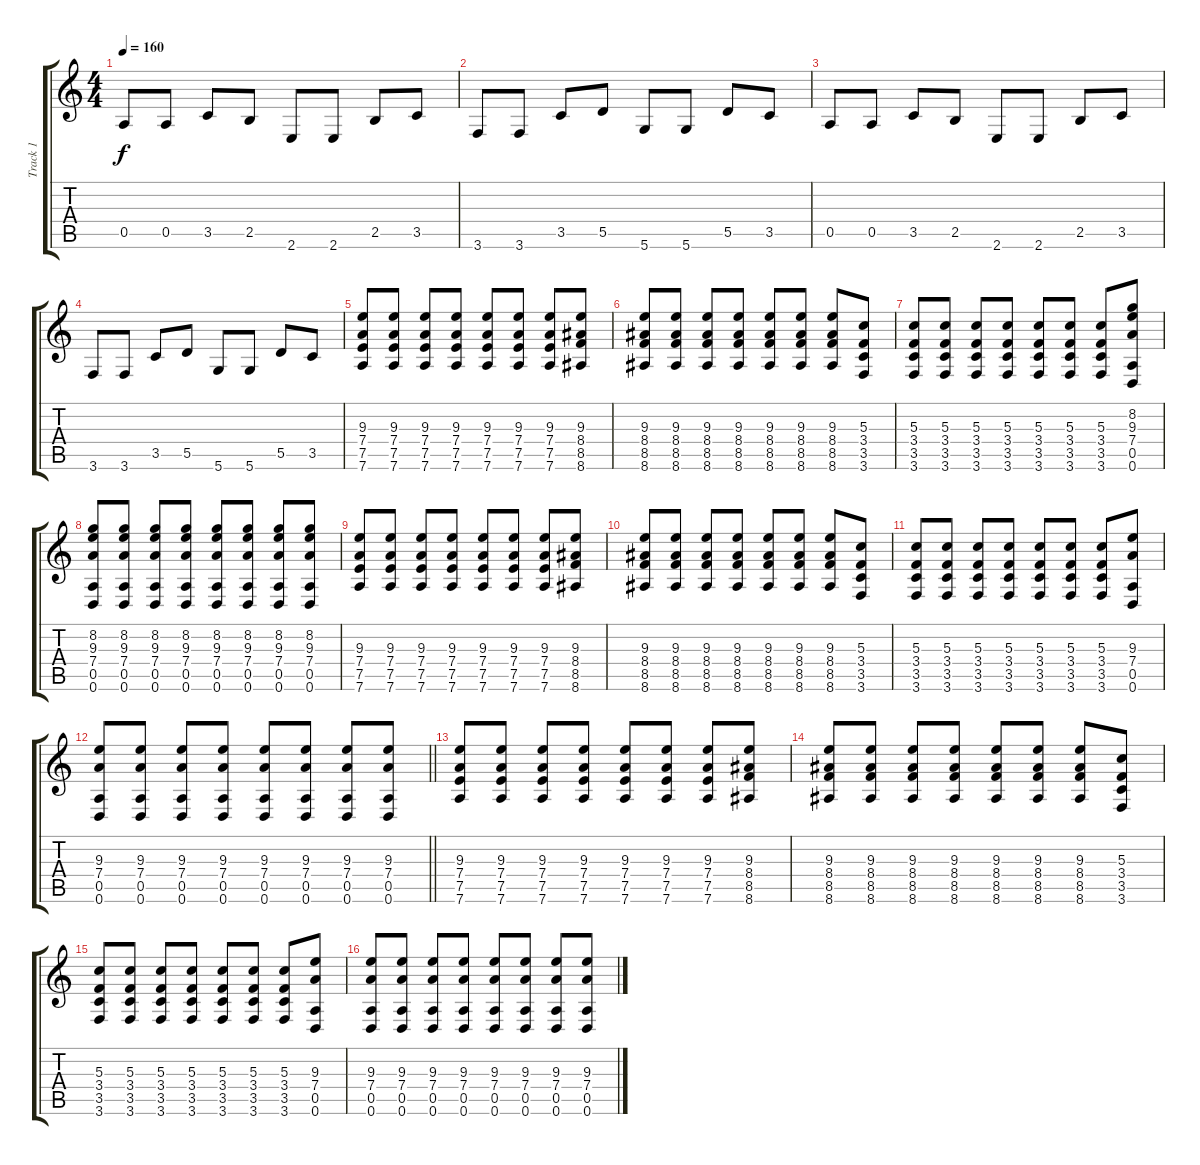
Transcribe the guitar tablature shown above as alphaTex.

\track ("Track 1" "Track 1") {instrument distortionguitar}
\staff {score tabs}
\tuning (E4 B3 G3 D3 A2 D2) {hide}
\ts (4 4)
\tempo 160
\clef g2
\ks c
0.5.8{dy f} 0.5.8 3.5.8 2.5.8 2.6.8 2.6.8 2.5.8 3.5.8 |
3.6.8 3.6.8 3.5.8 5.5.8 5.6.8 5.6.8 5.5.8 3.5.8 |
0.5.8 0.5.8 3.5.8 2.5.8 2.6.8 2.6.8 2.5.8 3.5.8 |
3.6.8 3.6.8 3.5.8 5.5.8 5.6.8 5.6.8 5.5.8 3.5.8 |
(9.3 7.4 7.5 7.6).8 (9.3 7.4 7.5 7.6).8 (9.3 7.4 7.5 7.6).8 (9.3 7.4 7.5 7.6).8 (9.3 7.4 7.5 7.6).8 (9.3 7.4 7.5 7.6).8 (9.3 7.4 7.5 7.6).8 (9.3 8.4 8.5 8.6).8 |
(9.3 8.4 8.5 8.6).8 (9.3 8.4 8.5 8.6).8 (9.3 8.4 8.5 8.6).8 (9.3 8.4 8.5 8.6).8 (9.3 8.4 8.5 8.6).8 (9.3 8.4 8.5 8.6).8 (9.3 8.4 8.5 8.6).8 (5.3 3.4 3.5 3.6).8 |
(5.3 3.4 3.5 3.6).8 (5.3 3.4 3.5 3.6).8 (5.3 3.4 3.5 3.6).8 (5.3 3.4 3.5 3.6).8 (5.3 3.4 3.5 3.6).8 (5.3 3.4 3.5 3.6).8 (5.3 3.4 3.5 3.6).8 (8.2 9.3 7.4 0.5 0.6).8 |
(8.2 9.3 7.4 0.5 0.6).8 (8.2 9.3 7.4 0.5 0.6).8 (8.2 9.3 7.4 0.5 0.6).8 (8.2 9.3 7.4 0.5 0.6).8 (8.2 9.3 7.4 0.5 0.6).8 (8.2 9.3 7.4 0.5 0.6).8 (8.2 9.3 7.4 0.5 0.6).8 (8.2 9.3 7.4 0.5 0.6).8 |
(9.3 7.4 7.5 7.6).8 (9.3 7.4 7.5 7.6).8 (9.3 7.4 7.5 7.6).8 (9.3 7.4 7.5 7.6).8 (9.3 7.4 7.5 7.6).8 (9.3 7.4 7.5 7.6).8 (9.3 7.4 7.5 7.6).8 (9.3 8.4 8.5 8.6).8 |
(9.3 8.4 8.5 8.6).8 (9.3 8.4 8.5 8.6).8 (9.3 8.4 8.5 8.6).8 (9.3 8.4 8.5 8.6).8 (9.3 8.4 8.5 8.6).8 (9.3 8.4 8.5 8.6).8 (9.3 8.4 8.5 8.6).8 (5.3 3.4 3.5 3.6).8 |
(5.3 3.4 3.5 3.6).8 (5.3 3.4 3.5 3.6).8 (5.3 3.4 3.5 3.6).8 (5.3 3.4 3.5 3.6).8 (5.3 3.4 3.5 3.6).8 (5.3 3.4 3.5 3.6).8 (5.3 3.4 3.5 3.6).8 (9.3 7.4 0.5 0.6).8 |
\barLineRight lightlight
(9.3 7.4 0.5 0.6).8 (9.3 7.4 0.5 0.6).8 (9.3 7.4 0.5 0.6).8 (9.3 7.4 0.5 0.6).8 (9.3 7.4 0.5 0.6).8 (9.3 7.4 0.5 0.6).8 (9.3 7.4 0.5 0.6).8 (9.3 7.4 0.5 0.6).8 |
(9.3 7.4 7.5 7.6).8 (9.3 7.4 7.5 7.6).8 (9.3 7.4 7.5 7.6).8 (9.3 7.4 7.5 7.6).8 (9.3 7.4 7.5 7.6).8 (9.3 7.4 7.5 7.6).8 (9.3 7.4 7.5 7.6).8 (9.3 8.4 8.5 8.6).8 |
(9.3 8.4 8.5 8.6).8 (9.3 8.4 8.5 8.6).8 (9.3 8.4 8.5 8.6).8 (9.3 8.4 8.5 8.6).8 (9.3 8.4 8.5 8.6).8 (9.3 8.4 8.5 8.6).8 (9.3 8.4 8.5 8.6).8 (5.3 3.4 3.5 3.6).8 |
(5.3 3.4 3.5 3.6).8 (5.3 3.4 3.5 3.6).8 (5.3 3.4 3.5 3.6).8 (5.3 3.4 3.5 3.6).8 (5.3 3.4 3.5 3.6).8 (5.3 3.4 3.5 3.6).8 (5.3 3.4 3.5 3.6).8 (9.3 7.4 0.5 0.6).8 |
(9.3 7.4 0.5 0.6).8 (9.3 7.4 0.5 0.6).8 (9.3 7.4 0.5 0.6).8 (9.3 7.4 0.5 0.6).8 (9.3 7.4 0.5 0.6).8 (9.3 7.4 0.5 0.6).8 (9.3 7.4 0.5 0.6).8 (9.3 7.4 0.5 0.6).8
